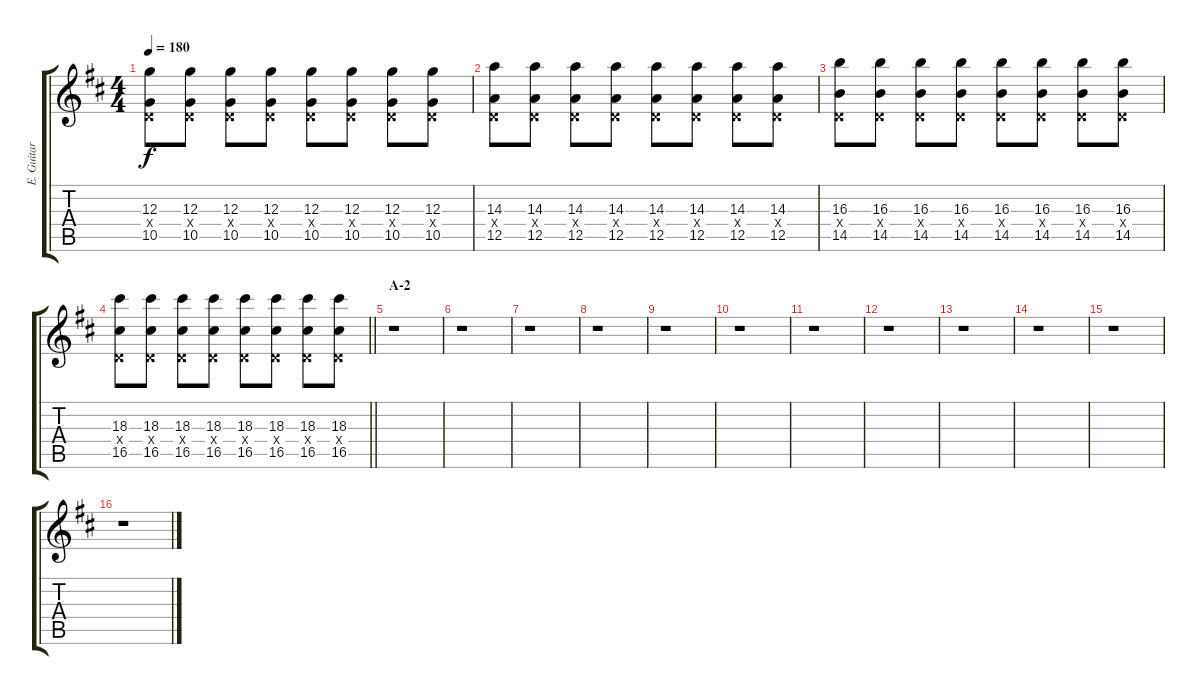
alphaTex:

\track ("E. Guitar I" "E. Guitar ") {instrument overdrivenguitar}
\staff {score tabs}
\tuning (E4 B3 G3 D3 A2 E2) {hide}
\ts (4 4)
\tempo 180
\clef g2
\ks d
(12.3 0.4{x} 10.5).8{dy f} (12.3 0.4{x} 10.5).8 (12.3 0.4{x} 10.5).8 (12.3 0.4{x} 10.5).8 (12.3 0.4{x} 10.5).8 (12.3 0.4{x} 10.5).8 (12.3 0.4{x} 10.5).8 (12.3 0.4{x} 10.5).8 |
(14.3 0.4{x} 12.5).8 (14.3 0.4{x} 12.5).8 (14.3 0.4{x} 12.5).8 (14.3 0.4{x} 12.5).8 (14.3 0.4{x} 12.5).8 (14.3 0.4{x} 12.5).8 (14.3 0.4{x} 12.5).8 (14.3 0.4{x} 12.5).8 |
(16.3 0.4{x} 14.5).8 (16.3 0.4{x} 14.5).8 (16.3 0.4{x} 14.5).8 (16.3 0.4{x} 14.5).8 (16.3 0.4{x} 14.5).8 (16.3 0.4{x} 14.5).8 (16.3 0.4{x} 14.5).8 (16.3 0.4{x} 14.5).8 |
\barLineRight lightlight
(18.3 0.4{x} 16.5).8 (18.3 0.4{x} 16.5).8 (18.3 0.4{x} 16.5).8 (18.3 0.4{x} 16.5).8 (18.3 0.4{x} 16.5).8 (18.3 0.4{x} 16.5).8 (18.3 0.4{x} 16.5).8 (18.3 0.4{x} 16.5).8 |
\section ("" "A-2")
r.1 |
r.1 |
r.1 |
r.1 |
r.1 |
r.1 |
r.1 |
r.1 |
r.1 |
r.1 |
r.1 |
r.1
